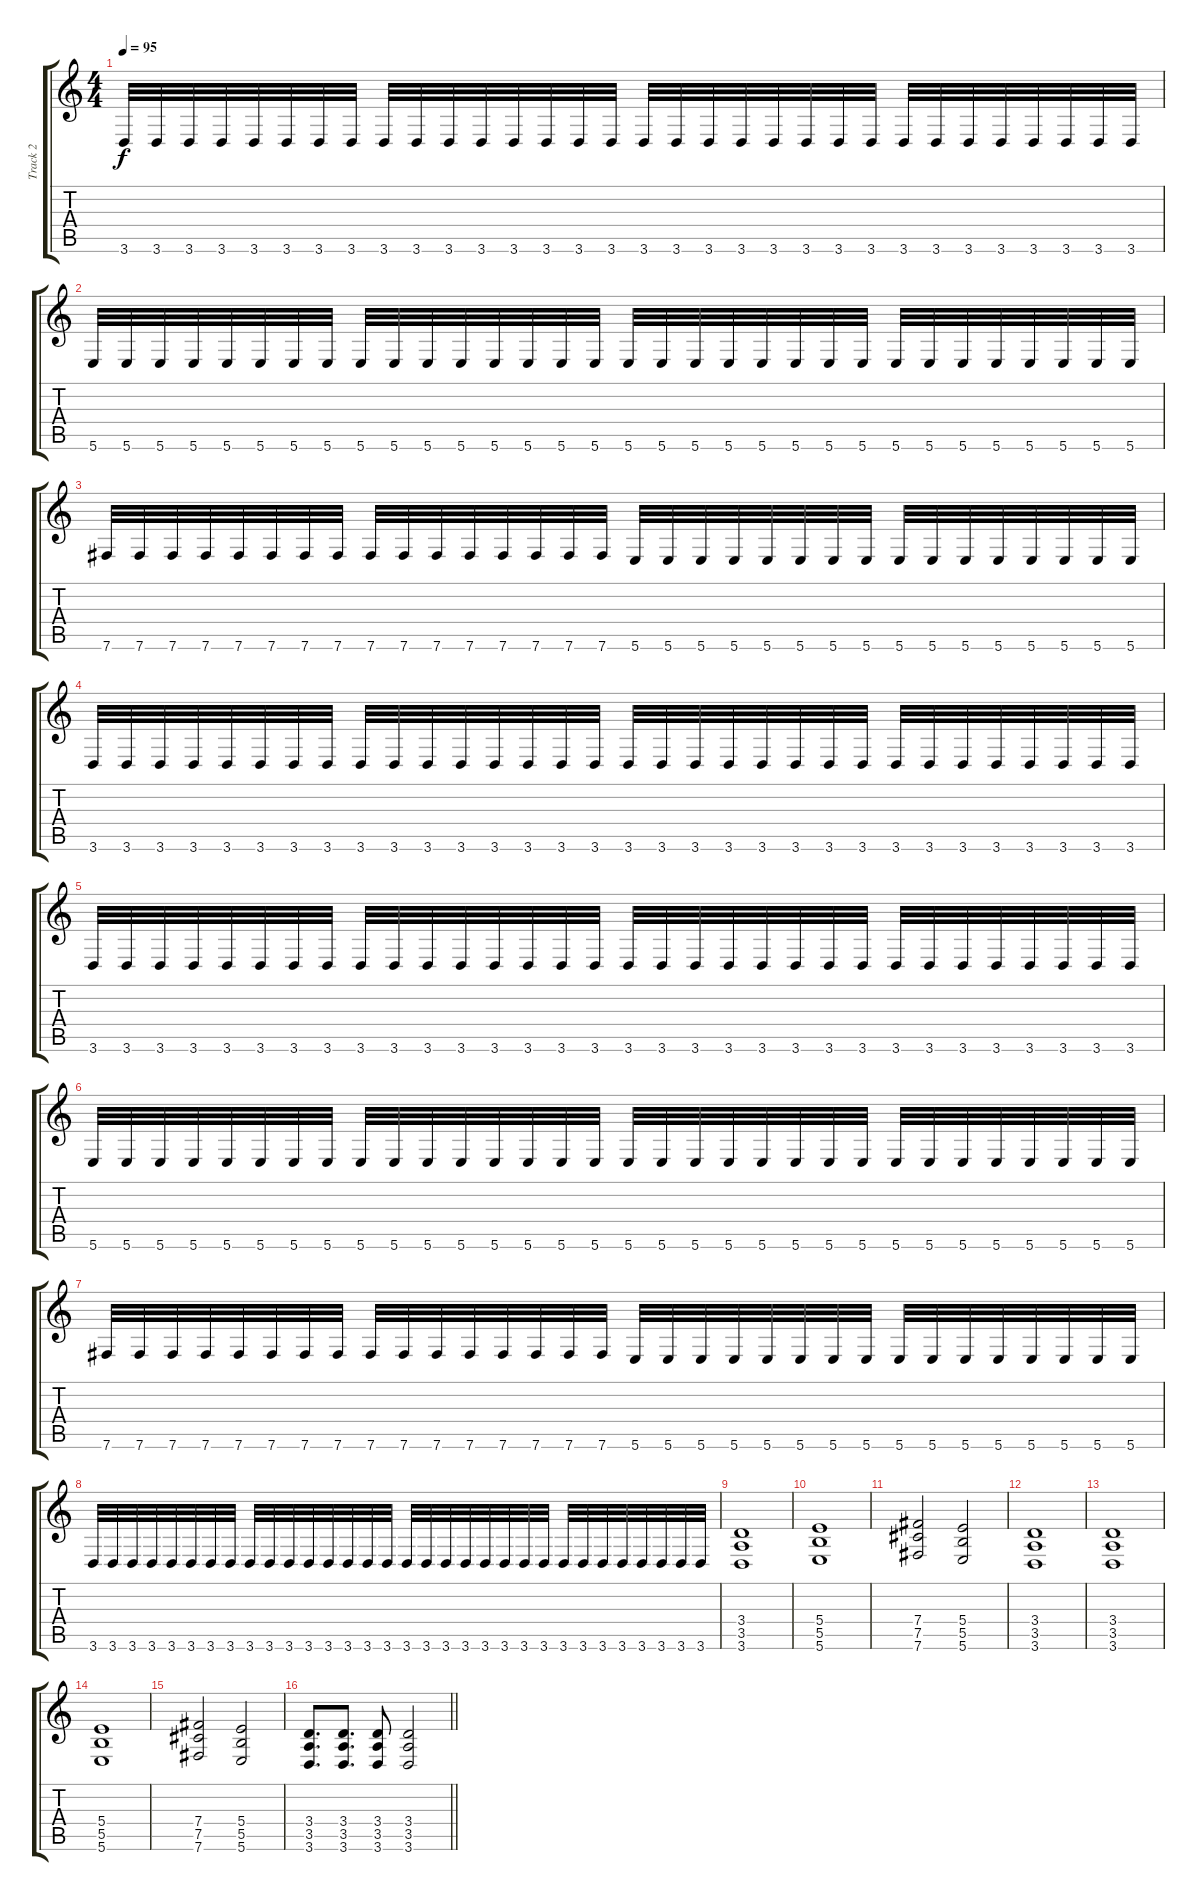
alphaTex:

\track ("Track 2" "Track 2") {instrument distortionguitar}
\staff {score tabs}
\tuning (Db4 Ab3 E3 B2 Gb2 B1) {hide}
\ts (4 4)
\tempo 95
\clef g2
\ks c
3.6.32{dy f instrument distortionguitar} 3.6.32 3.6.32 3.6.32 3.6.32 3.6.32 3.6.32 3.6.32 3.6.32 3.6.32 3.6.32 3.6.32 3.6.32 3.6.32 3.6.32 3.6.32 3.6.32 3.6.32 3.6.32 3.6.32 3.6.32 3.6.32 3.6.32 3.6.32 3.6.32 3.6.32 3.6.32 3.6.32 3.6.32 3.6.32 3.6.32 3.6.32 |
5.6.32 5.6.32 5.6.32 5.6.32 5.6.32 5.6.32 5.6.32 5.6.32 5.6.32 5.6.32 5.6.32 5.6.32 5.6.32 5.6.32 5.6.32 5.6.32 5.6.32 5.6.32 5.6.32 5.6.32 5.6.32 5.6.32 5.6.32 5.6.32 5.6.32 5.6.32 5.6.32 5.6.32 5.6.32 5.6.32 5.6.32 5.6.32 |
7.6.32 7.6.32 7.6.32 7.6.32 7.6.32 7.6.32 7.6.32 7.6.32 7.6.32 7.6.32 7.6.32 7.6.32 7.6.32 7.6.32 7.6.32 7.6.32 5.6.32 5.6.32 5.6.32 5.6.32 5.6.32 5.6.32 5.6.32 5.6.32 5.6.32 5.6.32 5.6.32 5.6.32 5.6.32 5.6.32 5.6.32 5.6.32 |
3.6.32 3.6.32 3.6.32 3.6.32 3.6.32 3.6.32 3.6.32 3.6.32 3.6.32 3.6.32 3.6.32 3.6.32 3.6.32 3.6.32 3.6.32 3.6.32 3.6.32 3.6.32 3.6.32 3.6.32 3.6.32 3.6.32 3.6.32 3.6.32 3.6.32 3.6.32 3.6.32 3.6.32 3.6.32 3.6.32 3.6.32 3.6.32 |
3.6.32 3.6.32 3.6.32 3.6.32 3.6.32 3.6.32 3.6.32 3.6.32 3.6.32 3.6.32 3.6.32 3.6.32 3.6.32 3.6.32 3.6.32 3.6.32 3.6.32 3.6.32 3.6.32 3.6.32 3.6.32 3.6.32 3.6.32 3.6.32 3.6.32 3.6.32 3.6.32 3.6.32 3.6.32 3.6.32 3.6.32 3.6.32 |
5.6.32 5.6.32 5.6.32 5.6.32 5.6.32 5.6.32 5.6.32 5.6.32 5.6.32 5.6.32 5.6.32 5.6.32 5.6.32 5.6.32 5.6.32 5.6.32 5.6.32 5.6.32 5.6.32 5.6.32 5.6.32 5.6.32 5.6.32 5.6.32 5.6.32 5.6.32 5.6.32 5.6.32 5.6.32 5.6.32 5.6.32 5.6.32 |
7.6.32 7.6.32 7.6.32 7.6.32 7.6.32 7.6.32 7.6.32 7.6.32 7.6.32 7.6.32 7.6.32 7.6.32 7.6.32 7.6.32 7.6.32 7.6.32 5.6.32 5.6.32 5.6.32 5.6.32 5.6.32 5.6.32 5.6.32 5.6.32 5.6.32 5.6.32 5.6.32 5.6.32 5.6.32 5.6.32 5.6.32 5.6.32 |
3.6.32 3.6.32 3.6.32 3.6.32 3.6.32 3.6.32 3.6.32 3.6.32 3.6.32 3.6.32 3.6.32 3.6.32 3.6.32 3.6.32 3.6.32 3.6.32 3.6.32 3.6.32 3.6.32 3.6.32 3.6.32 3.6.32 3.6.32 3.6.32 3.6.32 3.6.32 3.6.32 3.6.32 3.6.32 3.6.32 3.6.32 3.6.32 |
(3.4 3.5 3.6).1{volume 16} |
(5.4 5.5 5.6).1 |
(7.4 7.5 7.6).2 (5.4 5.5 5.6).2 |
(3.4 3.5 3.6).1 |
(3.4 3.5 3.6).1 |
(5.4 5.5 5.6).1 |
(7.4 7.5 7.6).2 (5.4 5.5 5.6).2 |
\barLineRight lightlight
(3.4 3.5 3.6).8{d} (3.4 3.5 3.6).8{d} (3.4 3.5 3.6).8 (3.4 3.5 3.6).2
